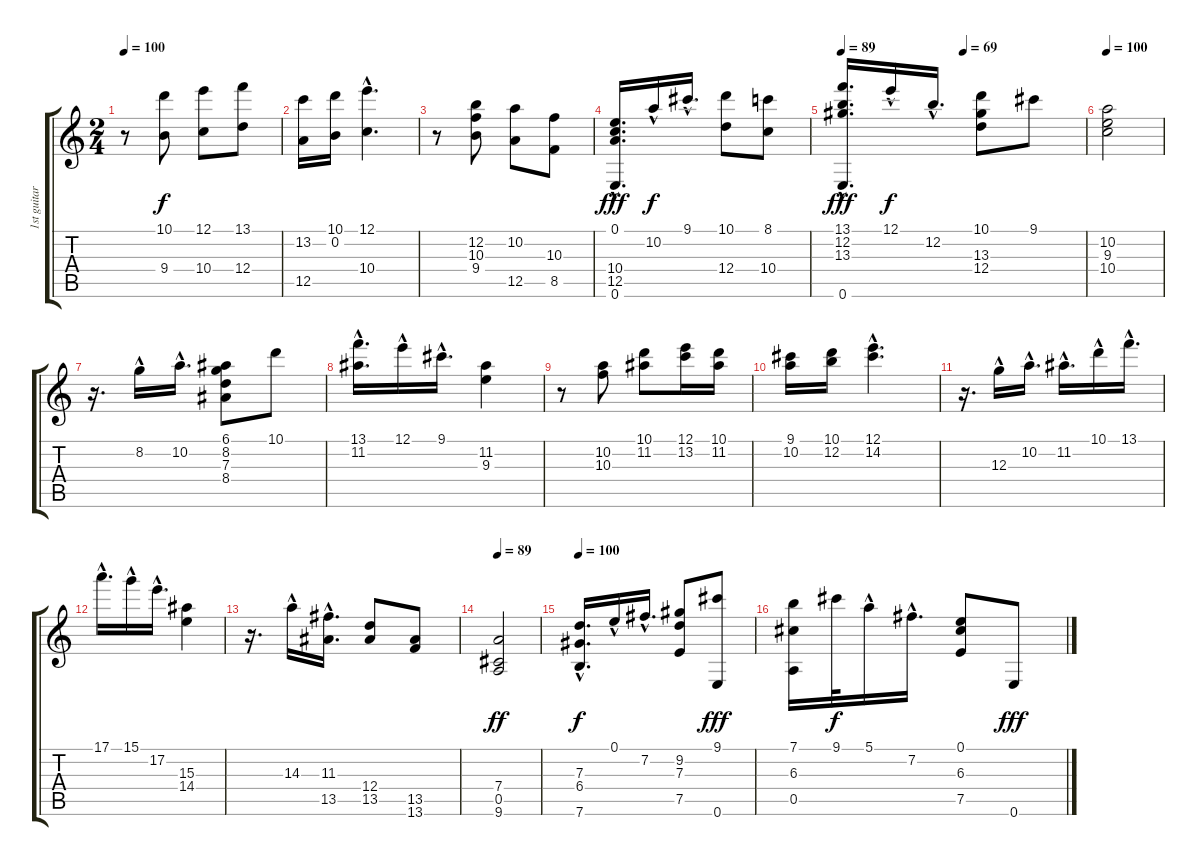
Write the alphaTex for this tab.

\track ("1st guitar" "1st guitar") {instrument acousticguitarnylon}
\staff {score tabs}
\tuning (E4 B3 G3 D3 A2 E2) {hide}
\ts (2 4)
\tempo 100
\clef g2
\ks c
r.8{dy f} (10.1 9.4).8 (12.1 10.4).8 (13.1 12.4).8 |
(13.2 12.5).16 (10.1 0.2).16 (12.1{hac} 10.4{hac}).4{d} |
r.8 (12.2 10.3 9.4).8 (10.2 12.5).8 (10.3 8.5).8 |
(0.1{hac} 10.4{hac} 12.5{hac} 0.6).16{d dy fff} 10.2{hac}.16{dy f} 9.1{hac}.16{d} (10.1 12.4).8 (8.1 10.4).8 |
\tempo 89
\tempo (69 0.5)
(13.1{hac} 12.2{hac} 13.3{hac} 0.6).16{d dy fff} 12.1{hac}.16{dy f} 12.2{hac}.16{d} (10.1 13.3 12.4).8 9.1.8 |
\tempo 100
(10.2 9.3 10.4).2 |
r.16{d} 8.2{hac}.16 10.2{hac}.16{d} (6.1 8.2 7.3 8.4).8 10.1.8 |
(13.1{hac} 11.2{hac}).16{d} 12.1{hac}.16 9.1{hac}.16{d} (11.2 9.3).4 |
r.8 (10.2 10.3).8 (10.1 11.2).8 (12.1 13.2).16 (10.1 11.2).16 |
(9.1 10.2).16 (10.1 12.2).16 (12.1{hac} 14.2{hac}).4{d} |
r.16{d} 12.3{hac}.16 10.2{hac}.16{d} 11.2{hac}.16{d} 10.1{hac}.16 13.1{hac}.16{d} |
17.1{hac}.16{d} 15.1{hac}.16 17.2{hac}.16{d} (15.3 14.4).4 |
r.16{d} 14.3{hac}.16 (11.3{hac} 13.5{hac}).16{d} (12.4 13.5).8 (13.5 13.6).8 |
\tempo 89
(7.4 0.5 9.6).2{dy ff} |
\tempo 100
(7.3{hac} 6.4 7.6).16{d dy f} 0.1{hac}.16 7.2{hac}.16{d} (9.2 7.3 7.5).8 (9.1 0.6).8{dy fff} |
(7.1 6.3 0.5).16 9.1.32{dy f} 5.1{hac}.16 7.2{hac}.16{d} (0.1 6.3 7.5).8 0.6.8{dy fff}
